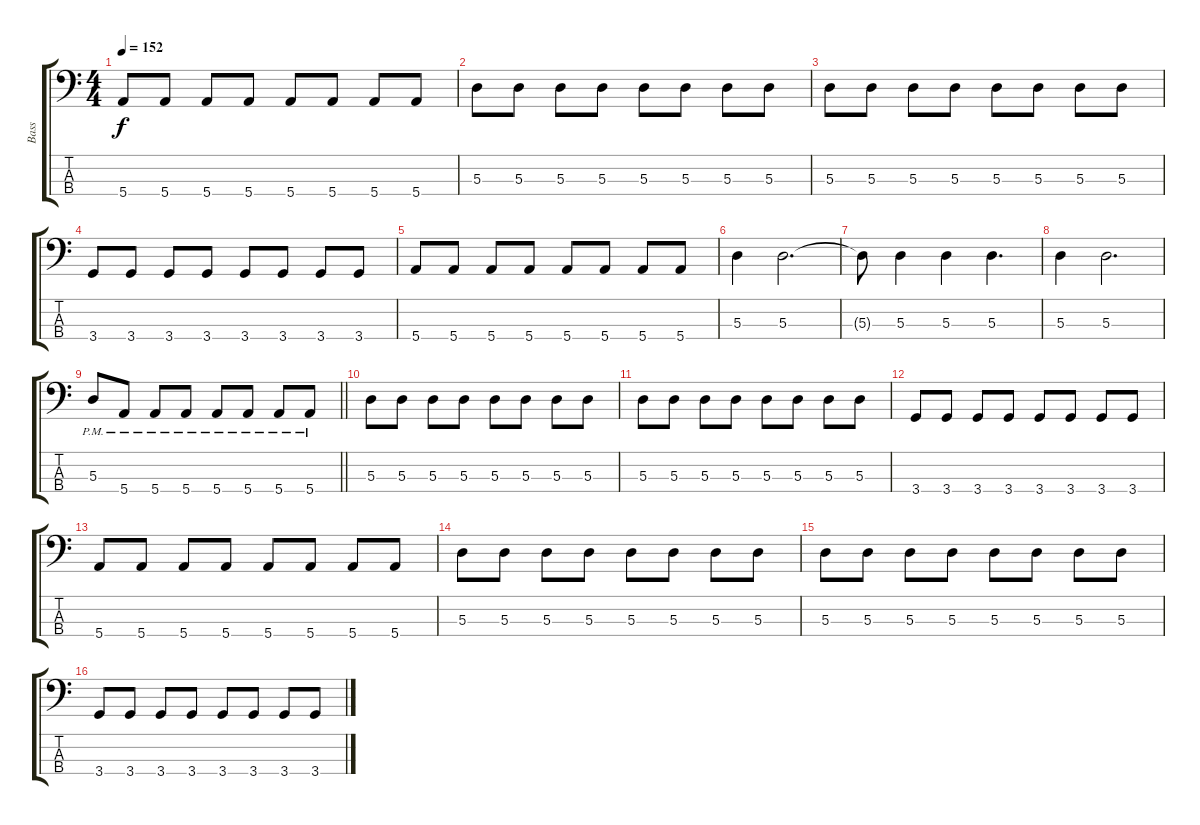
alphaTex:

\track ("Bass" "Bass") {instrument electricbassfinger}
\staff {score tabs}
\tuning (G2 D2 A1 E1) {hide}
\ts (4 4)
\tempo 152
\clef f4
\ks c
5.4.8{dy f} 5.4.8 5.4.8 5.4.8 5.4.8 5.4.8 5.4.8 5.4.8 |
5.3.8 5.3.8 5.3.8 5.3.8 5.3.8 5.3.8 5.3.8 5.3.8 |
5.3.8 5.3.8 5.3.8 5.3.8 5.3.8 5.3.8 5.3.8 5.3.8 |
3.4.8 3.4.8 3.4.8 3.4.8 3.4.8 3.4.8 3.4.8 3.4.8 |
5.4.8 5.4.8 5.4.8 5.4.8 5.4.8 5.4.8 5.4.8 5.4.8 |
5.3.4 5.3.2{d} |
5.3{t}.8 5.3.4 5.3.4 5.3.4{d} |
5.3.4 5.3.2{d} |
\barLineRight lightlight
5.3{pm}.8 5.4{pm}.8 5.4{pm}.8 5.4{pm}.8 5.4{pm}.8 5.4{pm}.8 5.4{pm}.8 5.4{pm}.8 |
5.3.8 5.3.8 5.3.8 5.3.8 5.3.8 5.3.8 5.3.8 5.3.8 |
5.3.8 5.3.8 5.3.8 5.3.8 5.3.8 5.3.8 5.3.8 5.3.8 |
3.4.8 3.4.8 3.4.8 3.4.8 3.4.8 3.4.8 3.4.8 3.4.8 |
5.4.8 5.4.8 5.4.8 5.4.8 5.4.8 5.4.8 5.4.8 5.4.8 |
5.3.8 5.3.8 5.3.8 5.3.8 5.3.8 5.3.8 5.3.8 5.3.8 |
5.3.8 5.3.8 5.3.8 5.3.8 5.3.8 5.3.8 5.3.8 5.3.8 |
3.4.8 3.4.8 3.4.8 3.4.8 3.4.8 3.4.8 3.4.8 3.4.8
